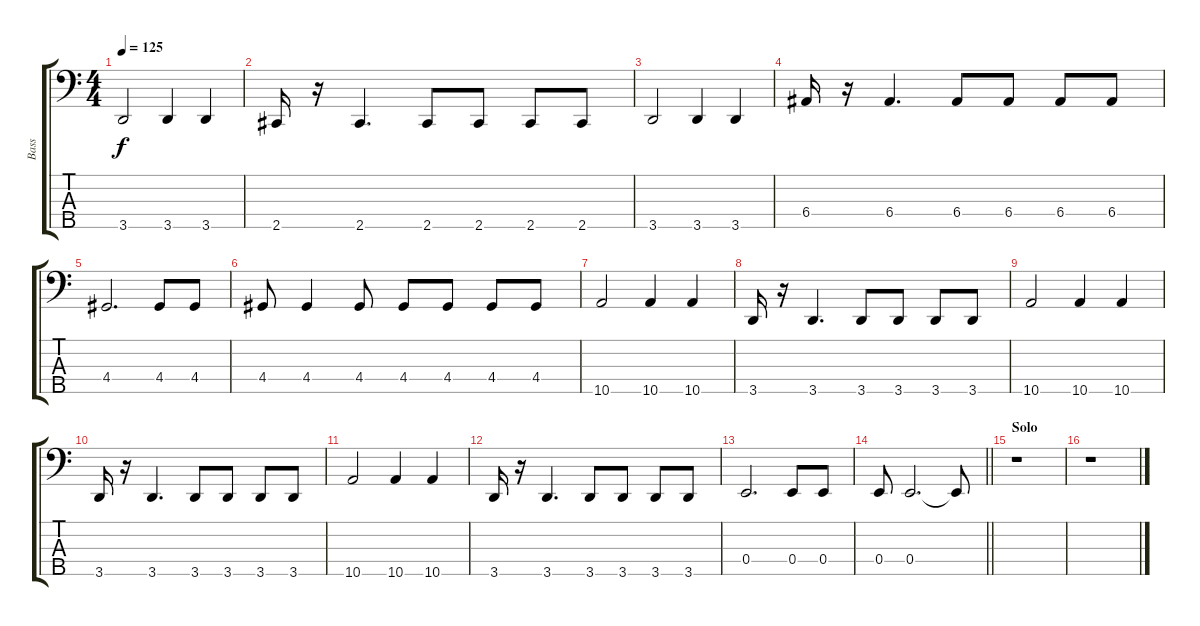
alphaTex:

\track ("Bass" "Bass") {instrument electricbassfinger}
\staff {score tabs}
\tuning (G2 D2 A1 E1 B0) {hide}
\ts (4 4)
\tempo 125
\clef f4
\ks c
3.5.2{dy f} 3.5.4 3.5.4 |
2.5.16 r.16 2.5.4{d} 2.5.8 2.5.8 2.5.8 2.5.8 |
3.5.2 3.5.4 3.5.4 |
6.4.16 r.16 6.4.4{d} 6.4.8 6.4.8 6.4.8 6.4.8 |
4.4.2{d} 4.4.8 4.4.8 |
4.4.8 4.4.4 4.4.8 4.4.8 4.4.8 4.4.8 4.4.8 |
10.5.2 10.5.4 10.5.4 |
3.5.16 r.16 3.5.4{d} 3.5.8 3.5.8 3.5.8 3.5.8 |
10.5.2 10.5.4 10.5.4 |
3.5.16 r.16 3.5.4{d} 3.5.8 3.5.8 3.5.8 3.5.8 |
10.5.2 10.5.4 10.5.4 |
3.5.16 r.16 3.5.4{d} 3.5.8 3.5.8 3.5.8 3.5.8 |
0.4.2{d} 0.4.8 0.4.8 |
\barLineRight lightlight
0.4.8 0.4.2{d} 0.4{t}.8 |
\section ("" "Solo")
r.1 |
r.1
